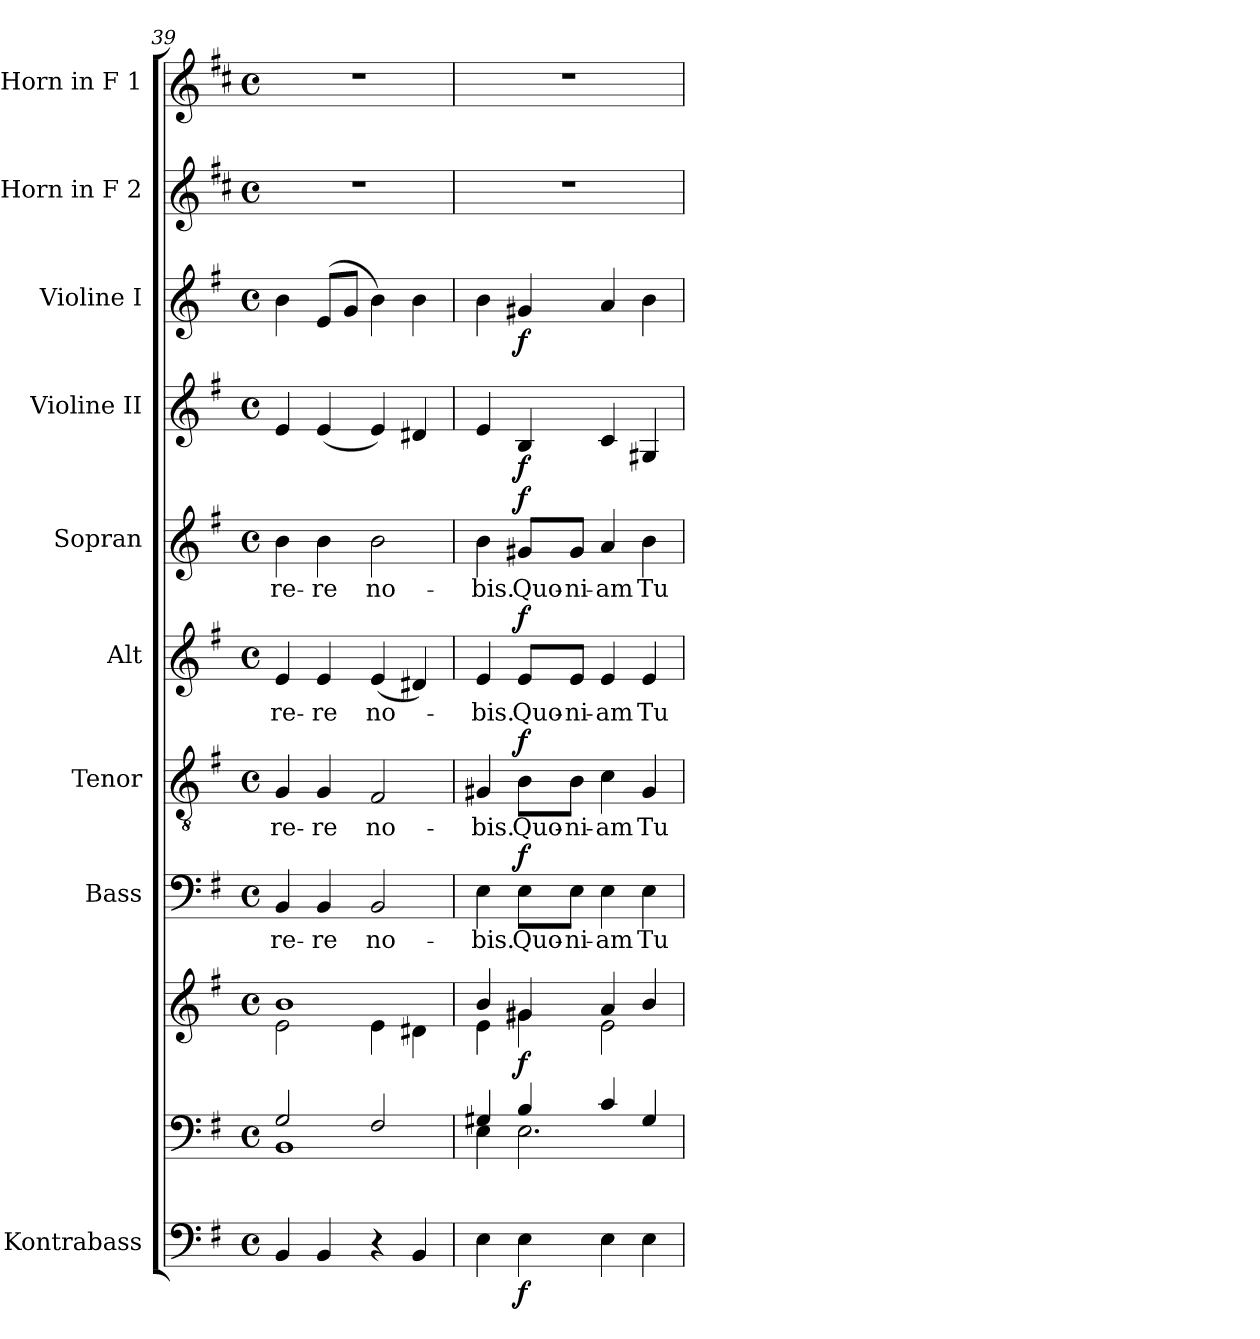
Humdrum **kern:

**kern	**dynam	**kern	**kern	**dynam	**kern	**text	**dynam	**kern	**text	**dynam	**kern	**text	**dynam	**kern	**text	**dynam	**kern	**dynam	**kern	**dynam	**kern	**kern
*part10	*part10	*part9	*part9	*part9	*part8	*part8	*part8	*part7	*part7	*part7	*part6	*part6	*part6	*part5	*part5	*part5	*part4	*part4	*part3	*part3	*part2	*part1
*staff11	*staff11	*staff10	*staff9	*staff9/10	*staff8	*staff8	*staff8	*staff7	*staff7	*staff7	*staff6	*staff6	*staff6	*staff5	*staff5	*staff5	*staff4	*staff4	*staff3	*staff3	*staff2	*staff1
*I"Kontrabass	*	*	*	*	*I"Bass	*	*	*I"Tenor	*	*	*I"Alt	*	*	*I"Sopran	*	*	*I"Violine II	*	*I"Violine I	*	*I"Horn in F 2	*I"Horn in F 1
*I'Kb.	*	*	*	*	*I'B.	*	*	*I'T.	*	*	*I'A.	*	*	*I'S.	*	*	*I'Vl. II	*	*I'Vl. I	*	*I'Hrn. 2	*I'Hrn. 1
*clefF4	*	*clefF4	*clefG2	*	*clefF4	*	*	*clefGv2	*	*	*clefG2	*	*	*clefG2	*	*	*clefG2	*	*clefG2	*	*clefG2	*clefG2
*ITrd7c12	*	*	*	*	*	*	*	*	*	*	*	*	*	*	*	*	*	*	*	*	*ITrd4c7	*ITrd4c7
*k[f#]	*	*k[f#]	*k[f#]	*	*k[f#]	*	*	*k[f#]	*	*	*k[f#]	*	*	*k[f#]	*	*	*k[f#]	*	*k[f#]	*	*k[f#]	*k[f#]
*G:	*	*G:	*G:	*	*G:	*	*	*G:	*	*	*G:	*	*	*G:	*	*	*G:	*	*G:	*	*G:	*G:
*M4/4	*	*M4/4	*M4/4	*	*M4/4	*	*	*M4/4	*	*	*M4/4	*	*	*M4/4	*	*	*M4/4	*	*M4/4	*	*M4/4	*M4/4
*met(c)	*	*met(c)	*met(c)	*	*met(c)	*	*	*met(c)	*	*	*met(c)	*	*	*met(c)	*	*	*met(c)	*	*met(c)	*	*met(c)	*met(c)
=39	=39	=39	=39	=39	=39	=39	=39	=39	=39	=39	=39	=39	=39	=39	=39	=39	=39	=39	=39	=39	=39	=39
*	*	*^	*^	*	*	*	*	*	*	*	*	*	*	*	*	*	*	*	*	*	*	*
!	!	!	!	!	!	!	!	!LO:LY:b	!	!	!LO:LY:b	!	!	!LO:LY:b	!	!	!LO:LY:b	!	!	!	!	!	!	!
4BBB/	.	2G/	1BB	1b	2e\	.	4BB/	-re-	.	4G/	-re-	.	4e/	-re-	.	4b\	-re-	.	4e/	.	4b\	.	1r	1r
!	!	!	!	!	!	!	!	!LO:LY:b	!	!	!LO:LY:b	!	!	!LO:LY:b	!	!	!LO:LY:b	!	!	!	!	!	!	!
4BBB/	.	.	.	.	.	.	4BB/	-re	.	4G/	-re	.	4e/	-re	.	4b\	-re	.	(<4e/	.	(>8e/L	.	.	.
.	.	.	.	.	.	.	.	.	.	.	.	.	.	.	.	.	.	.	.	.	8g/J	.	.	.
!	!	!	!	!	!	!	!	!LO:LY:b	!	!	!LO:LY:b	!	!	!LO:LY:b	!	!	!LO:LY:b	!	!	!	!	!	!	!
4r	.	2F#/	.	.	4e\	.	2BB/	no-	.	2F#/	no-	.	(<4e/	no-	.	2b\	no-	.	4e/)	.	4b\)	.	.	.
4BBB/	.	.	.	.	4d#X\	.	.	.	.	.	.	.	4d#X/)	.	.	.	.	.	4d#X/	.	4b\	.	.	.
=40	=40	=40	=40	=40	=40	=40	=40	=40	=40	=40	=40	=40	=40	=40	=40	=40	=40	=40	=40	=40	=40	=40	=40	=40
!	!	!	!	!	!	!	!	!LO:LY:b	!	!	!LO:LY:b	!	!	!LO:LY:b	!	!	!LO:LY:b	!	!	!	!	!	!	!
4EE\	.	4G#X/	4E\	4b/	4e\	.	4E\	-bis.	.	4G#X/	-bis.	.	4e/	-bis.	.	4b\	-bis.	.	4e/	.	4b\	.	1r	1r
!	!LO:DY:b	!	!	!	!	!LO:DY:b	!	!LO:LY:b	!LO:DY:a	!	!LO:LY:b	!LO:DY:a	!	!LO:LY:b	!LO:DY:a	!	!LO:LY:b	!LO:DY:a	!	!LO:DY:b	!	!LO:DY:b	!	!
4EE\	f	4B/	2.E\	4g#X/	4g#\	f	8E\L	Quo-	f	8B\L	Quo-	f	8e/L	Quo-	f	8g#X/L	Quo-	f	4B/	f	4g#X/	f	.	.
!	!	!	!	!	!	!	!	!LO:LY:b	!	!	!LO:LY:b	!	!	!LO:LY:b	!	!	!LO:LY:b	!	!	!	!	!	!	!
.	.	.	.	.	.	.	8E\J	-ni-	.	8B\J	-ni-	.	8e/J	-ni-	.	8g#/J	-ni-	.	.	.	.	.	.	.
!	!	!	!	!	!	!	!	!LO:LY:b	!	!	!LO:LY:b	!	!	!LO:LY:b	!	!	!LO:LY:b	!	!	!	!	!	!	!
4EE\	.	4c/	.	4a/	2e\	.	4E\	-am	.	4c\	-am	.	4e/	-am	.	4a/	-am	.	4c/	.	4a/	.	.	.
!	!	!	!	!	!	!	!	!LO:LY:b	!	!	!LO:LY:b	!	!	!LO:LY:b	!	!	!LO:LY:b	!	!	!	!	!	!	!
4EE\	.	4G#/	.	4b/	.	.	4E\	Tu	.	4G#/	Tu	.	4e/	Tu	.	4b\	Tu	.	4G#X/	.	4b\	.	.	.
*	*	*v	*v	*	*	*	*	*	*	*	*	*	*	*	*	*	*	*	*	*	*	*	*	*
*	*	*	*v	*v	*	*	*	*	*	*	*	*	*	*	*	*	*	*	*	*	*	*	*
=	=	=	=	=	=	=	=	=	=	=	=	=	=	=	=	=	=	=	=	=	=	=
*-	*-	*-	*-	*-	*-	*-	*-	*-	*-	*-	*-	*-	*-	*-	*-	*-	*-	*-	*-	*-	*-	*-
